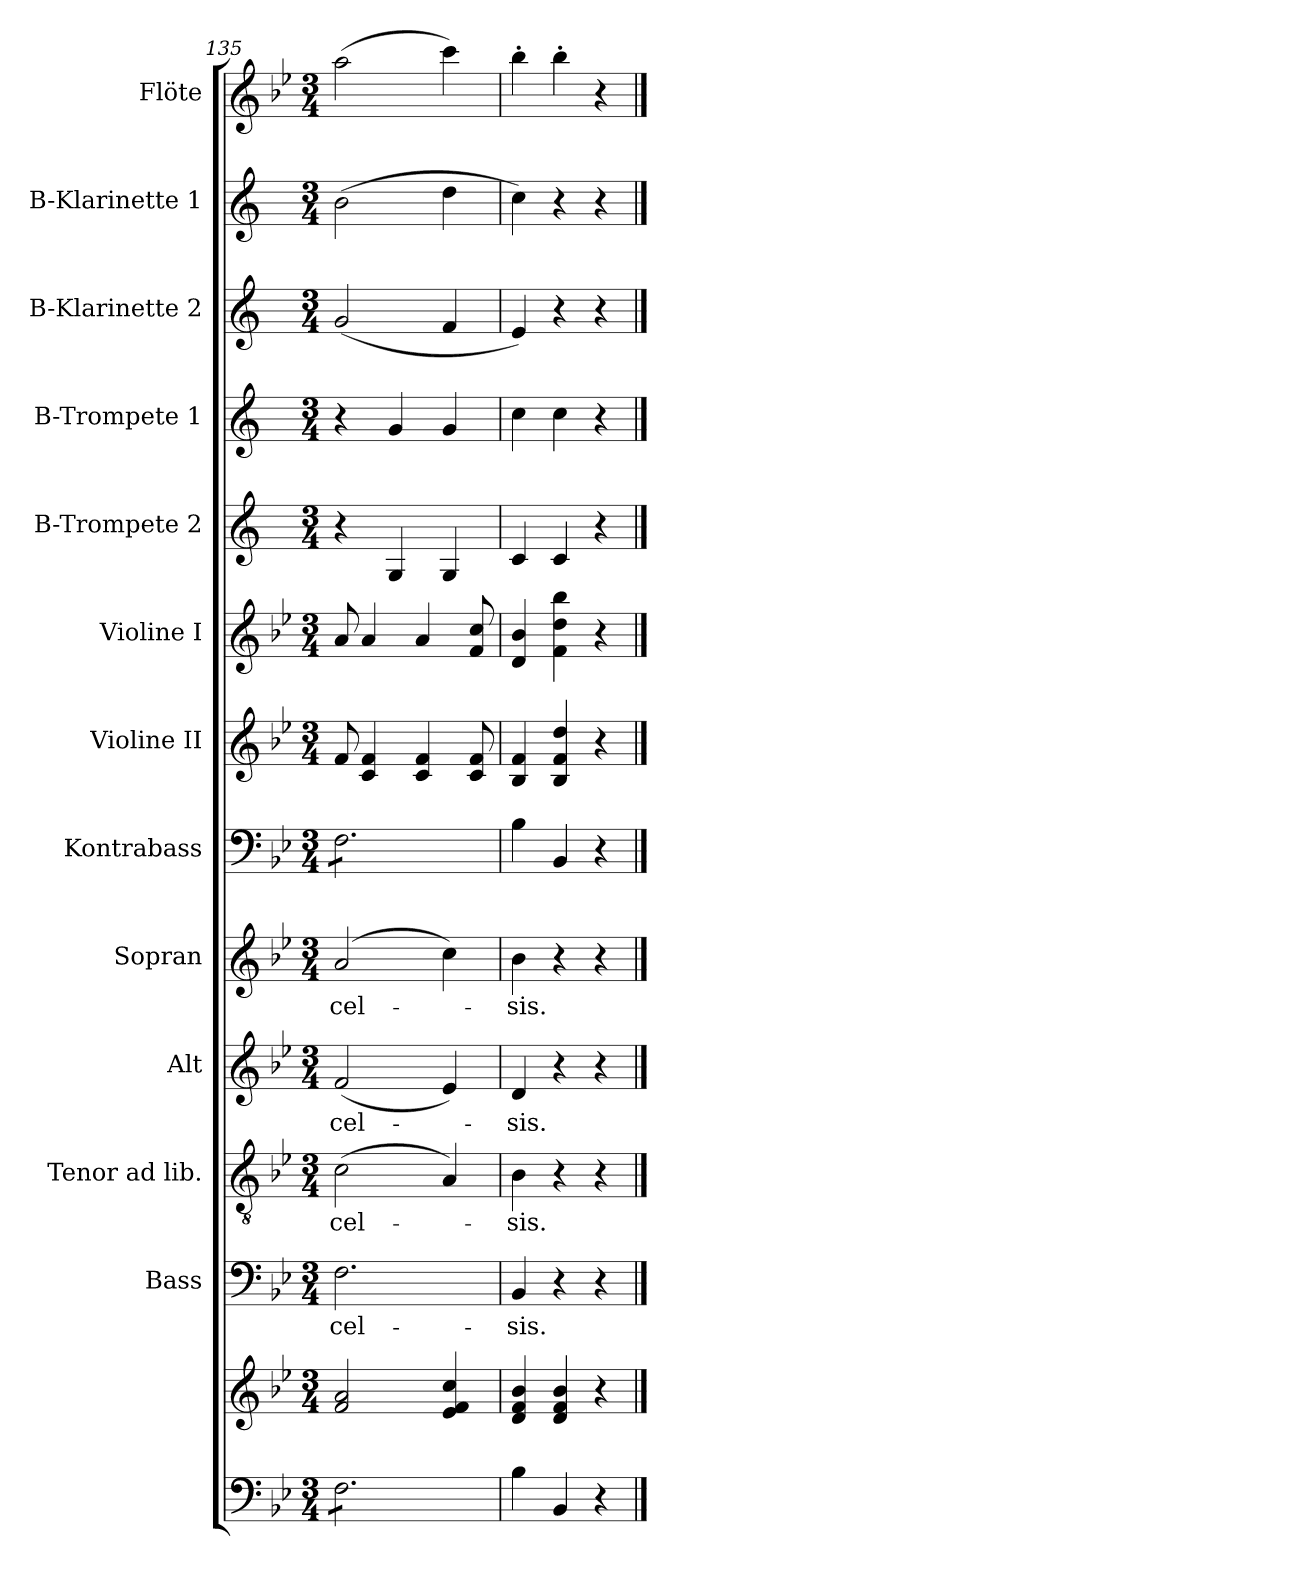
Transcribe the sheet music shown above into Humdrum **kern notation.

**kern	**kern	**kern	**text	**kern	**text	**kern	**text	**kern	**text	**kern	**kern	**kern	**kern	**kern	**kern	**kern	**kern
*part13	*part13	*part12	*part12	*part11	*part11	*part10	*part10	*part9	*part9	*part8	*part7	*part6	*part5	*part4	*part3	*part2	*part1
*staff14	*staff13	*staff12	*staff12	*staff11	*staff11	*staff10	*staff10	*staff9	*staff9	*staff8	*staff7	*staff6	*staff5	*staff4	*staff3	*staff2	*staff1
*	*	*I"Bass	*	*I"Tenor ad lib.	*	*I"Alt	*	*I"Sopran	*	*I"Kontrabass	*I"Violine II	*I"Violine I	*I"B-Trompete 2	*I"B-Trompete 1	*I"B-Klarinette 2	*I"B-Klarinette 1	*I"Flöte
*	*	*I'B.	*	*I'T.	*	*I'A.	*	*I'S.	*	*I'Kb.	*I'Vl. II	*I'Vl. I	*I'B Trp. 2	*I'B Trp. 1	*I'B Kl. 2	*I'B Kl. 1	*I'Fl.
*clefF4	*clefG2	*clefF4	*	*clefGv2	*	*clefG2	*	*clefG2	*	*clefF4	*clefG2	*clefG2	*clefG2	*clefG2	*clefG2	*clefG2	*clefG2
*	*	*	*	*	*	*	*	*	*	*ITrd7c12	*	*	*ITrd1c2	*ITrd1c2	*ITrd1c2	*ITrd1c2	*
*k[b-e-]	*k[b-e-]	*k[b-e-]	*	*k[b-e-]	*	*k[b-e-]	*	*k[b-e-]	*	*k[b-e-]	*k[b-e-]	*k[b-e-]	*k[b-e-]	*k[b-e-]	*k[b-e-]	*k[b-e-]	*k[b-e-]
*B-:	*B-:	*B-:	*	*B-:	*	*B-:	*	*B-:	*	*B-:	*B-:	*B-:	*B-:	*B-:	*B-:	*B-:	*B-:
*M3/4	*M3/4	*M3/4	*	*M3/4	*	*M3/4	*	*M3/4	*	*M3/4	*M3/4	*M3/4	*M3/4	*M3/4	*M3/4	*M3/4	*M3/4
=135	=135	=135	=135	=135	=135	=135	=135	=135	=135	=135	=135	=135	=135	=135	=135	=135	=135
!	!	!	!LO:LY:b	!	!LO:LY:b	!	!LO:LY:b	!	!LO:LY:b	!	!	!	!	!	!	!	!
*tremolo	*	*	*	*	*	*	*	*	*	*	*	*	*	*	*	*	*
*	*	*	*	*	*	*	*	*	*	*tremolo	*	*	*	*	*	*	*
8F\L	2f/ 2a/	2.F\	-cel-	(>2c\	-cel-	(<2f/	-cel-	(2a/	-cel-	8FF\L	8f/	8a/	4r	4r	(<2f/	(>2a\	(>2aa\
8F\	.	.	.	.	.	.	.	.	.	8FF\	4c/ 4f/	4a/	.	.	.	.	.
8F\	.	.	.	.	.	.	.	.	.	8FF\	.	.	4F/	4f/	.	.	.
8F\	.	.	.	.	.	.	.	.	.	8FF\	4c/ 4f/	4a/	.	.	.	.	.
8F\	4e-/ 4f/ 4cc/	.	.	4A/)	.	4e-/)	.	4cc\)	.	8FF\	.	.	4F/	4f/	4e-/	4cc\	4ccc\)
8F\J	.	.	.	.	.	.	.	.	.	8FF\J	8c/ 8f/	8f/ 8cc/	.	.	.	.	.
*	*	*	*	*	*	*	*	*	*	*Xtremolo	*	*	*	*	*	*	*
*Xtremolo	*	*	*	*	*	*	*	*	*	*	*	*	*	*	*	*	*
=136	=136	=136	=136	=136	=136	=136	=136	=136	=136	=136	=136	=136	=136	=136	=136	=136	=136
!	!	!	!LO:LY:b	!	!LO:LY:b	!	!LO:LY:b	!	!LO:LY:b	!	!	!	!	!	!	!	!
4B-\	4d/ 4f/ 4b-/	4BB-/	-sis.	4B-\	-sis.	4d/	-sis.	4b-\	-sis.	4BB-\	4B-/ 4f/	4d/ 4b-/	4B-/	4b-\	4d/)	4b-\)	4bb-'>\
4BB-/	4d/ 4f/ 4b-/	4r	.	4r	.	4r	.	4r	.	4BBB-/	4B-/ 4f/ 4dd/	4f\ 4dd\ 4bb-\	4B-/	4b-\	4r	4r	4bb-'>\
4r	4r	4r	.	4r	.	4r	.	4r	.	4r	4r	4r	4r	4r	4r	4r	4r
==	==	==	==	==	==	==	==	==	==	==	==	==	==	==	==	==	==
*-	*-	*-	*-	*-	*-	*-	*-	*-	*-	*-	*-	*-	*-	*-	*-	*-	*-
